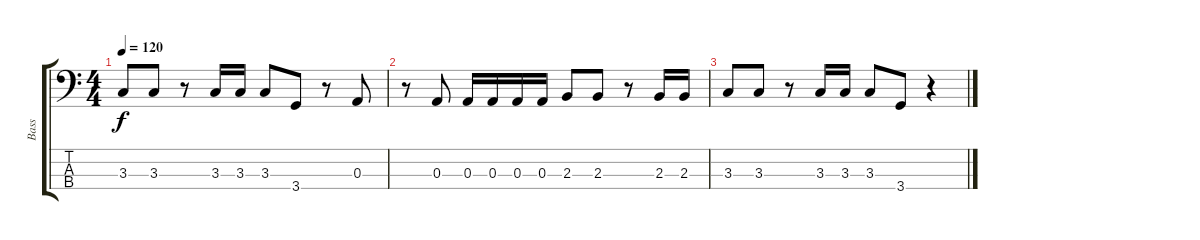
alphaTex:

\track ("Bass" "Bass") {instrument electricbasspick}
\staff {score tabs}
\tuning (G2 D2 A1 E1) {hide}
\ts (4 4)
\tempo 120
\clef f4
\ks c
3.3.8{dy f} 3.3.8 r.8 3.3.16 3.3.16 3.3.8 3.4.8 r.8 0.3.8 |
r.8 0.3.8 0.3.16 0.3.16 0.3.16 0.3.16 2.3.8 2.3.8 r.8 2.3.16 2.3.16 |
3.3.8 3.3.8 r.8 3.3.16 3.3.16 3.3.8 3.4.8 r.4
